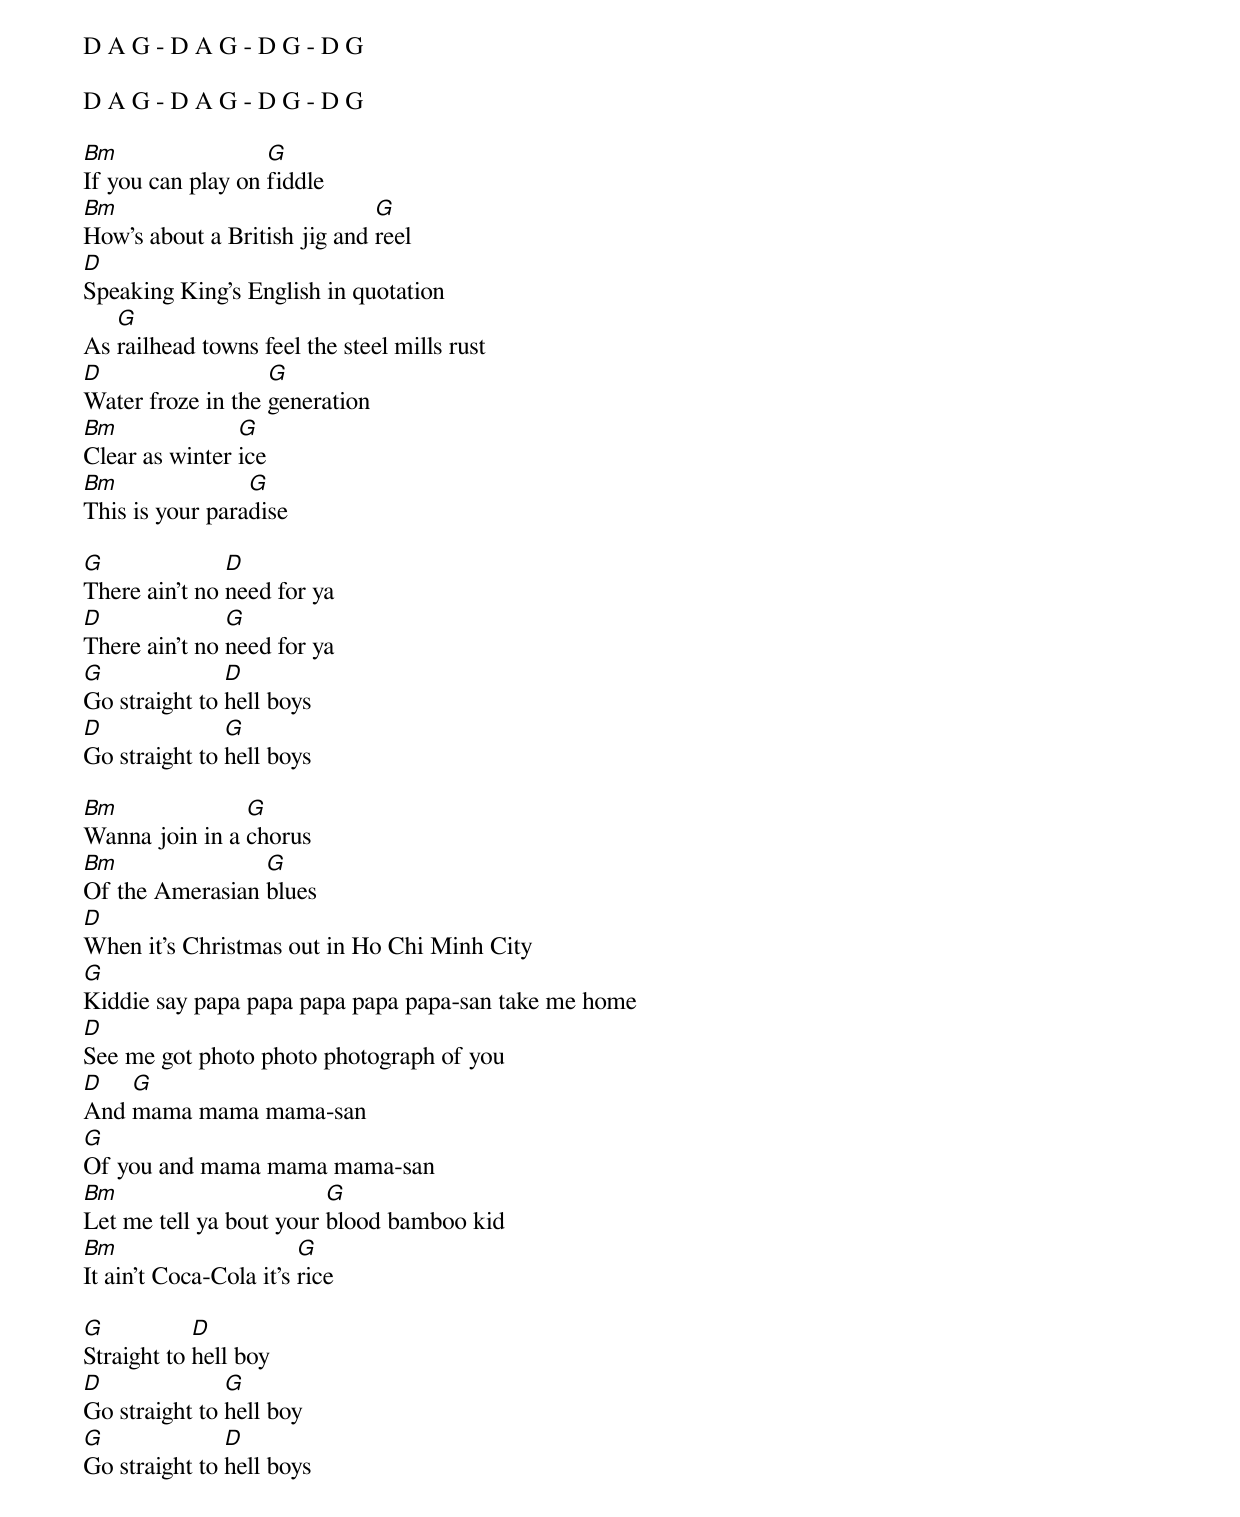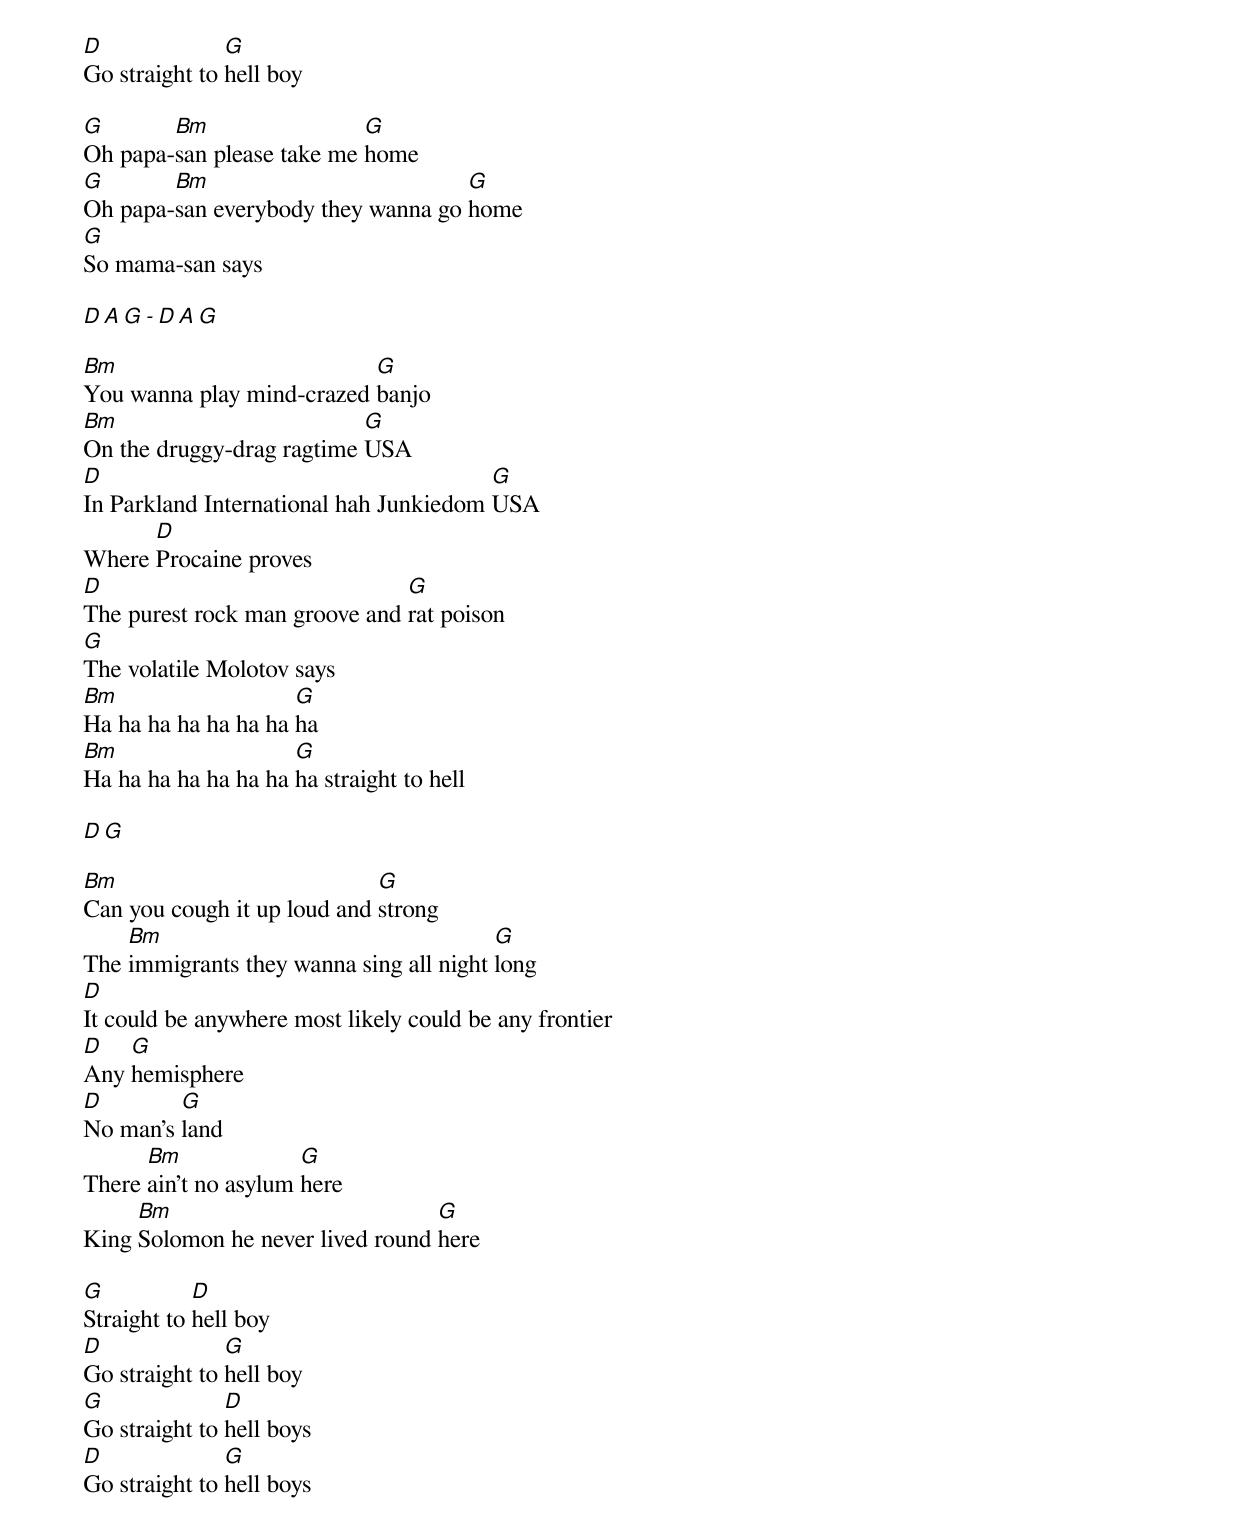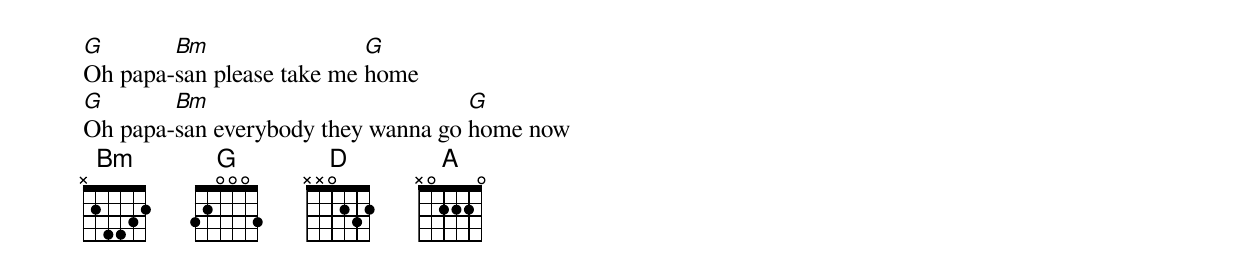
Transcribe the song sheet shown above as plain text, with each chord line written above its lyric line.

D A G - D A G - D G - D G

D A G - D A G - D G - D G

Bm                 G
If you can play on fiddle
Bm                            G
How's about a British jig and reel
D
Speaking King's English in quotation
   G
As railhead towns feel the steel mills rust
D                  G
Water froze in the generation
Bm              G
Clear as winter ice
Bm               G
This is your paradise

G              D
There ain't no need for ya
D              G
There ain't no need for ya
G              D
Go straight to hell boys
D              G
Go straight to hell boys

Bm              G
Wanna join in a chorus
Bm               G
Of the Amerasian blues
D
When it's Christmas out in Ho Chi Minh City
G
Kiddie say papa papa papa papa papa-san take me home
D
See me got photo photo photograph of you
D   G
And mama mama mama-san
G
Of you and mama mama mama-san
Bm                       G
Let me tell ya bout your blood bamboo kid
Bm                      G
It ain't Coca-Cola it's rice

G           D
Straight to hell boy
D              G
Go straight to hell boy
G              D
Go straight to hell boys
D              G
Go straight to hell boy

G       Bm                 G
Oh papa-san please take me home
G       Bm                          G
Oh papa-san everybody they wanna go home
G
So mama-san says

D A G - D A G

Bm                         G
You wanna play mind-crazed banjo
Bm                         G
On the druggy-drag ragtime USA
D                                       G
In Parkland International hah Junkiedom USA
      D
Where Procaine proves
D                              G
The purest rock man groove and rat poison
G
The volatile Molotov says
Bm                   G
Ha ha ha ha ha ha ha ha
Bm                   G
Ha ha ha ha ha ha ha ha straight to hell

D G

Bm                           G
Can you cough it up loud and strong
    Bm                                   G
The immigrants they wanna sing all night long
D
It could be anywhere most likely could be any frontier
D   G
Any hemisphere
D        G
No man's land
      Bm              G
There ain't no asylum here
     Bm                           G
King Solomon he never lived round here

G           D
Straight to hell boy
D              G
Go straight to hell boy
G              D
Go straight to hell boys
D              G
Go straight to hell boys

G       Bm                 G
Oh papa-san please take me home
G       Bm                          G
Oh papa-san everybody they wanna go home now
